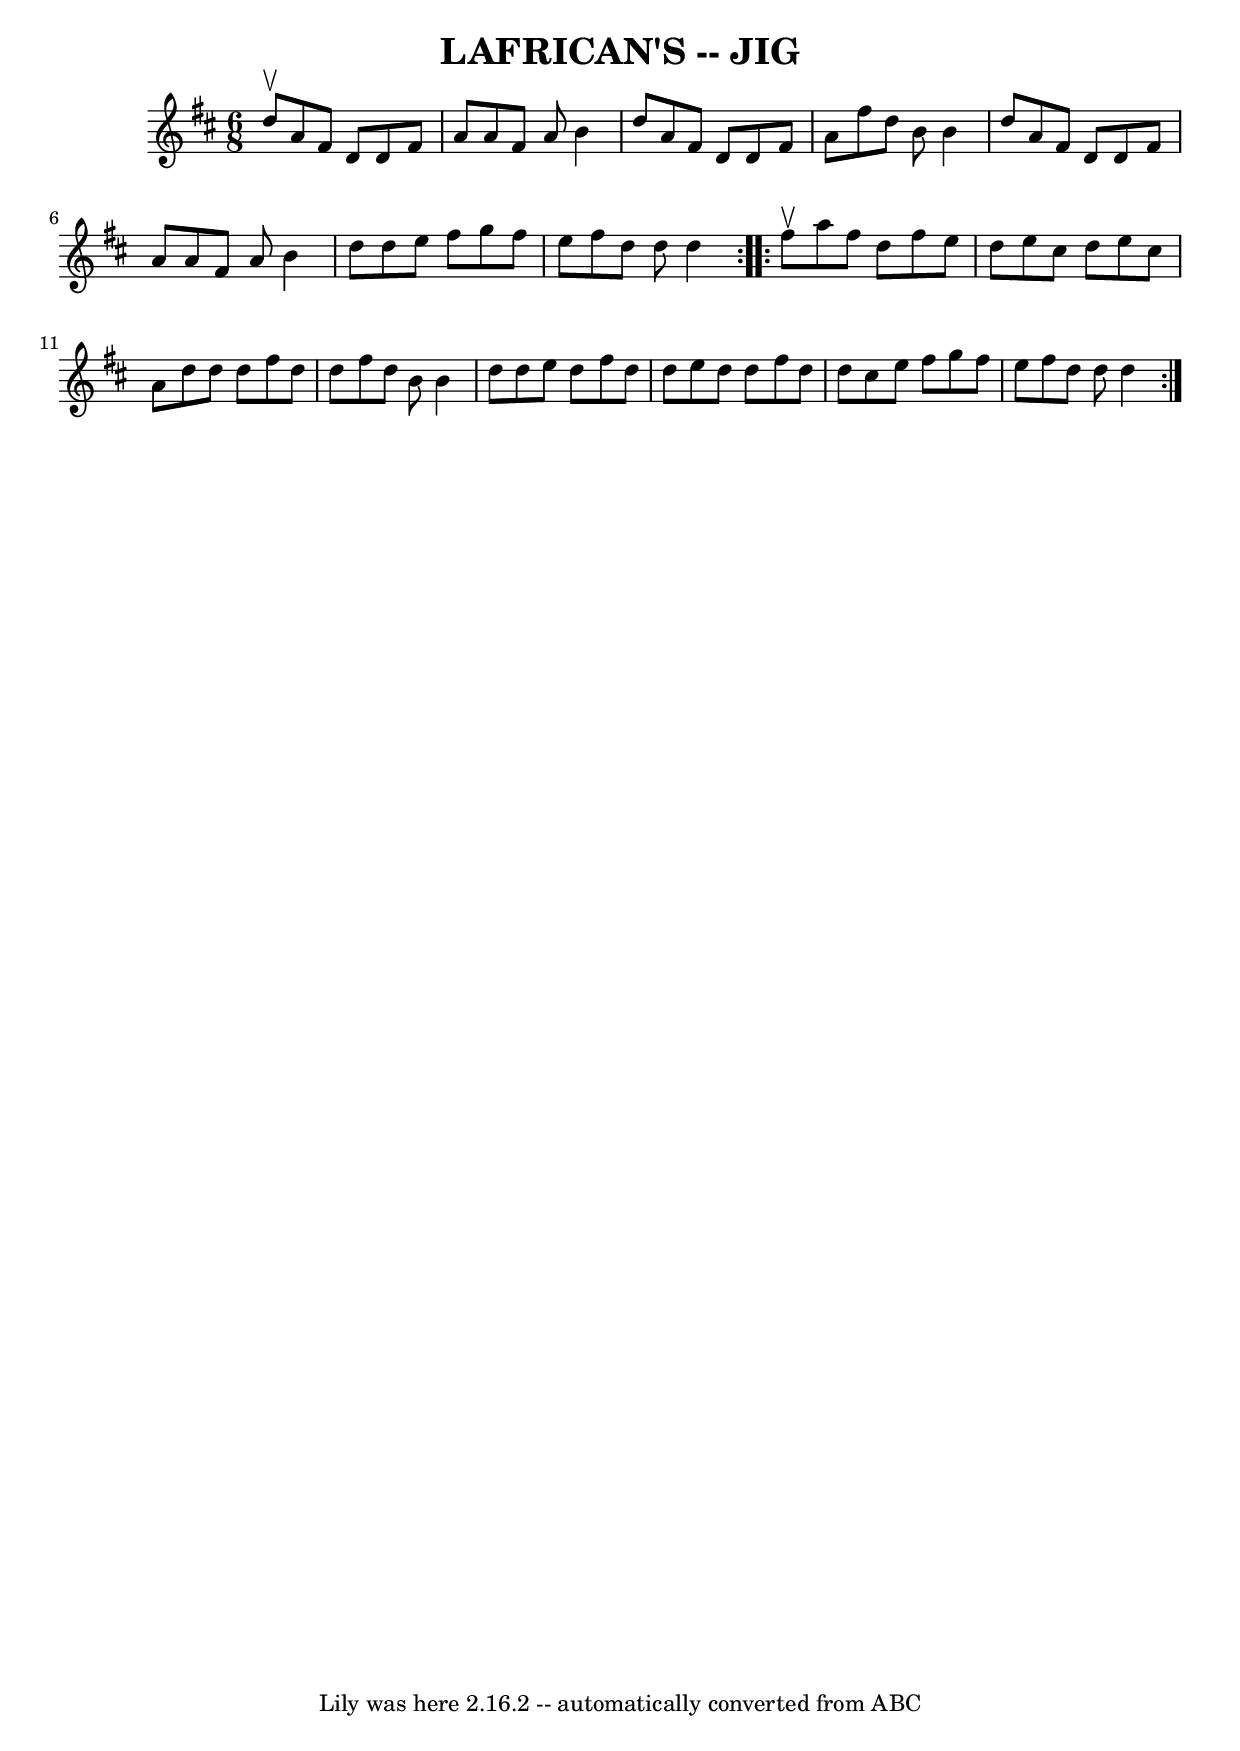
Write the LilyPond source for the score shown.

\version "2.7.40"
\include "Mammoth.ily"
\header {
	book = "Ryan's Mammoth Collection of Fiddle Tunes"
	crossRefNumber = "1"
	footnotes = ""
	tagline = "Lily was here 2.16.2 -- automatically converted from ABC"
	title = "LAFRICAN'S -- JIG"
}
voicedefault =  {
\set Score.defaultBarType = "empty"

\repeat volta 2 {
\time 6/8 \key d \major d''8^\upbow       |
 a'8 fis'8 d'8    
d'8 fis'8 a'8    |
 a'8 fis'8 a'8 b'4 d''8    
|
 a'8 fis'8 d'8 d'8 fis'8 a'8    |
 fis''8    
d''8 b'8 b'4 d''8        |
 a'8 fis'8 d'8 d'8    
fis'8 a'8    |
 a'8 fis'8 a'8 b'4 d''8    |
   
d''8 e''8 fis''8 g''8 fis''8 e''8 fis''8 d''8 d''8    
d''4    }     \repeat volta 2 { fis''8^\upbow       |
 a''8    
fis''8 d''8 fis''8 e''8 d''8    |
 e''8 cis''8 d''8   
 e''8 cis''8 a'8    |
 d''8 d''8 d''8 fis''8 d''8    
d''8    |
 fis''8 d''8 b'8 b'4 d''8        |
 d''8  
 e''8 d''8 fis''8 d''8 d''8    |
 e''8 d''8 d''8    
fis''8 d''8 d''8    |
 cis''8 e''8 fis''8 g''8 fis''8 
 e''8    |
 fis''8 d''8 d''8 d''4    }   
}

\score{
    <<

	\context Staff="default"
	{
	    \voicedefault 
	}

    >>
	\layout {
	}
	\midi {}
}
